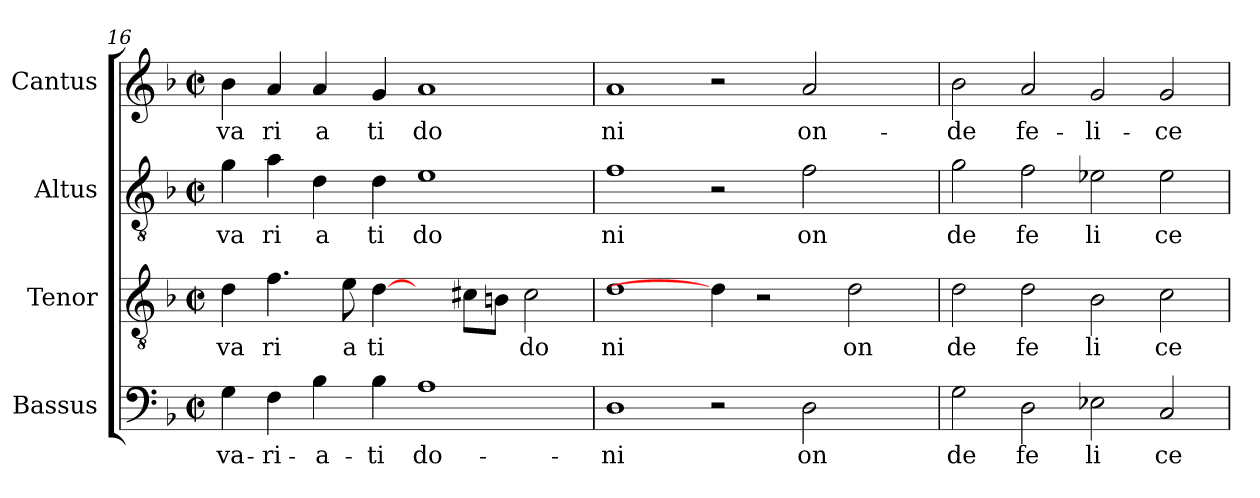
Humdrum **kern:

**kern	**text	**kern	**text	**kern	**text	**kern	**text
*part4	*part4	*part3	*part3	*part2	*part2	*part1	*part1
*staff4	*staff4	*staff3	*staff3	*staff2	*staff2	*staff1	*staff1
*I"Bassus	*	*I"Tenor	*	*I"Altus	*	*I"Cantus	*
*clefF4	*	*clefGv2	*	*clefGv2	*	*clefG2	*
*k[b-]	*	*k[b-]	*	*k[b-]	*	*k[b-]	*
*F:	*	*F:	*	*F:	*	*F:	*
*M2/2	*	*M2/2	*	*M2/2	*	*M2/2	*
*met(c|)	*	*met(c|)	*	*met(c|)	*	*met(c|)	*
=16	=16	=16	=16	=16	=16	=16	=16
!	!LO:LY:b:cj	!	!LO:LY:b:cj	!	!LO:LY:b:cj	!	!LO:LY:b:cj
4G\	va-	4d\	va	4g\	va	4b-\	va
!	!LO:LY:b:cj	!	!LO:LY:b:cj	!	!LO:LY:b:cj	!	!LO:LY:b:cj
4F\	-ri-	4.f\	ri	4a\	ri	4a/	ri
!	!LO:LY:b:cj	!	!	!	!LO:LY:b:cj	!	!LO:LY:b:cj
4B-\	-a-	.	.	4d\	a	4a/	a
!	!	!	!LO:LY:b:cj	!	!	!	!
.	.	8e\	a	.	.	.	.
!	!LO:LY:b:cj	!	!LO:LY:b:cj	!	!LO:LY:b:cj	!	!LO:LY:b:cj
4B-\	-ti	[4d\	ti	4d\	ti	4g/	ti
!	!LO:LY:b:cj	!	!	!	!LO:LY:b:cj	!	!LO:LY:b:cj
1A	do-	4ryy	.	1e	do	1a	do
!	!	!	!LO:LY:b:cj	!	!	!	!
.	.	8c#\L	.	.	.	.	.
!	!	!	!LO:LY:b:cj	!	!	!	!
.	.	8B\J	.	.	.	.	.
!	!	!	!LO:LY:b:cj	!	!	!	!
.	.	2c#\	do	.	.	.	.
!!LO:PB:g=z
=17	=17	=17	=17	=17	=17	=17	=17
!	!LO:LY:b:cj	!	!LO:LY:b:cj	!	!LO:LY:b:cj	!	!LO:LY:b:cj
1D	-ni	1d	ni	1f	ni	1a	ni
2r	.	4d\]	.	2r	.	2r	.
.	.	2r	.	.	.	.	.
!	!LO:LY:b:cj	!	!	!	!LO:LY:b:cj	!	!LO:LY:b:cj
2D\	on	.	.	2f\	on	2a/	on-
!	!	!	!LO:LY:b:cj	!	!	!	!
.	.	2d\	on	.	.	.	.
4ryy	.	.	.	4ryy	.	4ryy	.
=18	=18	=18	=18	=18	=18	=18	=18
!	!LO:LY:b:cj	!	!LO:LY:b:cj	!	!LO:LY:b:cj	!	!LO:LY:b:cj
2G\	de	2d\	de	2g\	de	2b-\	-de
!	!LO:LY:b:cj	!	!LO:LY:b:cj	!	!LO:LY:b:cj	!	!LO:LY:b:cj
2D\	fe	2d\	fe	2f\	fe	2a/	fe-
!	!LO:LY:b:cj	!	!LO:LY:b:cj	!	!LO:LY:b:cj	!	!LO:LY:b:cj
2E-X\	li	2B-\	li	2e-X\	li	2g/	-li-
!	!LO:LY:b:cj	!	!LO:LY:b:cj	!	!LO:LY:b:cj	!	!LO:LY:b:cj
2C/	ce	2c\	ce	2e-\	ce	2g/	-ce
=	=	=	=	=	=	=	=
*-	*-	*-	*-	*-	*-	*-	*-
